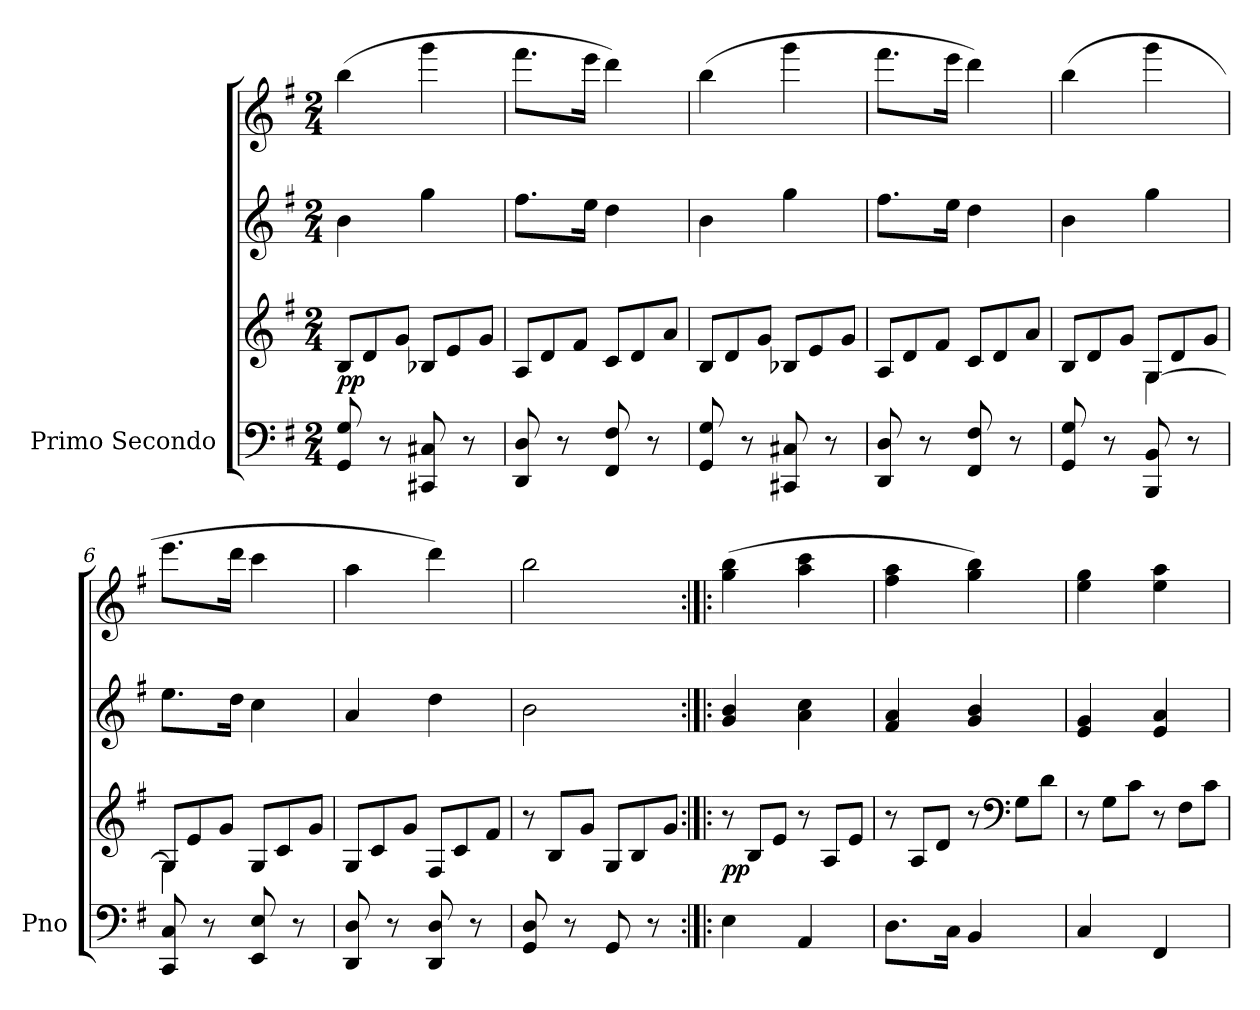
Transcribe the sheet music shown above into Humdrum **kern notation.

**kern	**kern	**kern	**kern	**dynam
*part1	*part1	*part1	*part1	*part1
*staff4	*staff3	*staff2	*staff1	*staff1/2/3/4
*I"Primo       Secondo	*	*	*	*
*I'Pno	*	*	*	*
*clefF4	*clefG2	*clefG2	*clefG2	*
*k[f#]	*k[f#]	*k[f#]	*k[f#]	*
*M2/4	*M2/4	*M2/4	*M2/4	*
*MM70	*MM70	*MM70	*MM70	*
*	*Xtuplet	*	*	*
=1	=1	=1	=1	=1
!	!	!	!	!LO:DY:b=3
!	!	!	!	!LO:DY:n=1:b
8GG/ 8G/	12B/L	4b\	(>4bb\	p p
.	12d/	.	.	.
8r	.	.	.	.
.	12g/J	.	.	.
8CC#X/ 8C#X/	12B-X/L	4gg\	4ggg\	.
.	12e/	.	.	.
8r	.	.	.	.
.	12g/J	.	.	.
=2	=2	=2	=2	=2
8DD/ 8D/	12A/L	8.ff#\L	8.fff#\L	.
.	12d/	.	.	.
8r	.	.	.	.
.	12f#/J	.	.	.
.	.	16ee\Jk	16eee\Jk	.
8FF#/ 8F#/	12c/L	4dd\	4ddd\)	.
.	12d/	.	.	.
8r	.	.	.	.
.	12a/J	.	.	.
=3	=3	=3	=3	=3
8GG/ 8G/	12B/L	4b\	(>4bb\	.
.	12d/	.	.	.
8r	.	.	.	.
.	12g/J	.	.	.
8CC#X/ 8C#X/	12B-X/L	4gg\	4ggg\	.
.	12e/	.	.	.
8r	.	.	.	.
.	12g/J	.	.	.
=4	=4	=4	=4	=4
8DD/ 8D/	12A/L	8.ff#\L	8.fff#\L	.
.	12d/	.	.	.
8r	.	.	.	.
.	12f#/J	.	.	.
.	.	16ee\Jk	16eee\Jk	.
8FF#/ 8F#/	12c/L	4dd\	4ddd\)	.
.	12d/	.	.	.
8r	.	.	.	.
.	12a/J	.	.	.
=5	=5	=5	=5	=5
*	*^	*	*	*
8GG/ 8G/	4ryy	12B/L	4b\	(>4bb\	.
.	.	12d/	.	.	.
8r	.	.	.	.	.
.	.	12g/J	.	.	.
8BBB/ 8BB/	[4G\	12G/L	4gg\	4ggg\	.
.	.	12d/	.	.	.
8r	.	.	.	.	.
.	.	12g/J	.	.	.
!!LO:LB:g=z
=6	=6	=6	=6	=6	=6
8CC/ 8C/	4G\]	12G/L	8.ee\L	8.eee\L	.
.	.	12e/	.	.	.
8r	.	.	.	.	.
.	.	12g/J	.	.	.
.	.	.	16dd\Jk	16ddd\Jk	.
8EE/ 8E/	4ryy	12G/L	4cc\	4ccc\	.
.	.	12c/	.	.	.
8r	.	.	.	.	.
.	.	12g/J	.	.	.
*	*v	*v	*	*	*
=7	=7	=7	=7	=7
8DD/ 8D/	12G/L	4a/	4aa\	.
.	12c/	.	.	.
8r	.	.	.	.
.	12g/J	.	.	.
8DD/ 8D/	12F#/L	4dd\	4ddd\)	.
.	12c/	.	.	.
8r	.	.	.	.
.	12f#/J	.	.	.
=8	=8	=8	=8	=8
8GG/ 8D/	12r	2b\	2bb\	.
.	12B/L	.	.	.
8r	.	.	.	.
.	12g/J	.	.	.
8GG/	12G/L	.	.	.
.	12B/	.	.	.
8r	.	.	.	.
.	12g/J	.	.	.
=9:|!|:	=9:|!|:	=9:|!|:	=9:|!|:	=9:|!|:
!	!	!	!	!LO:DY:b=3
!	!	!	!	!LO:DY:n=1:b
4E\	12r	4g/ 4b/	(>4gg\ 4bb\	p p
.	12B/L	.	.	.
.	12e/J	.	.	.
4AA/	12r	4a\ 4cc\	4aa\ 4ccc\	.
.	12A/L	.	.	.
.	12e/J	.	.	.
=10	=10	=10	=10	=10
8.D\L	12r	4f#/ 4a/	4ff#\ 4aa\	.
.	12A/L	.	.	.
.	12d/J	.	.	.
16C\Jk	.	.	.	.
4BB/	12r	4g/ 4b/	4gg\ 4bb\)	.
*	*clefF4	*	*	*
.	12G\L	.	.	.
.	12d\J	.	.	.
=11	=11	=11	=11	=11
4C/	12r	4e/ 4g/	4ee\ 4gg\	.
.	12G\L	.	.	.
.	12c\J	.	.	.
4FF#/	12r	4e/ 4a/	4ee\ 4aa\	.
.	12F#\L	.	.	.
.	12c\J	.	.	.
=	=	=	=	=
*-	*-	*-	*-	*-
